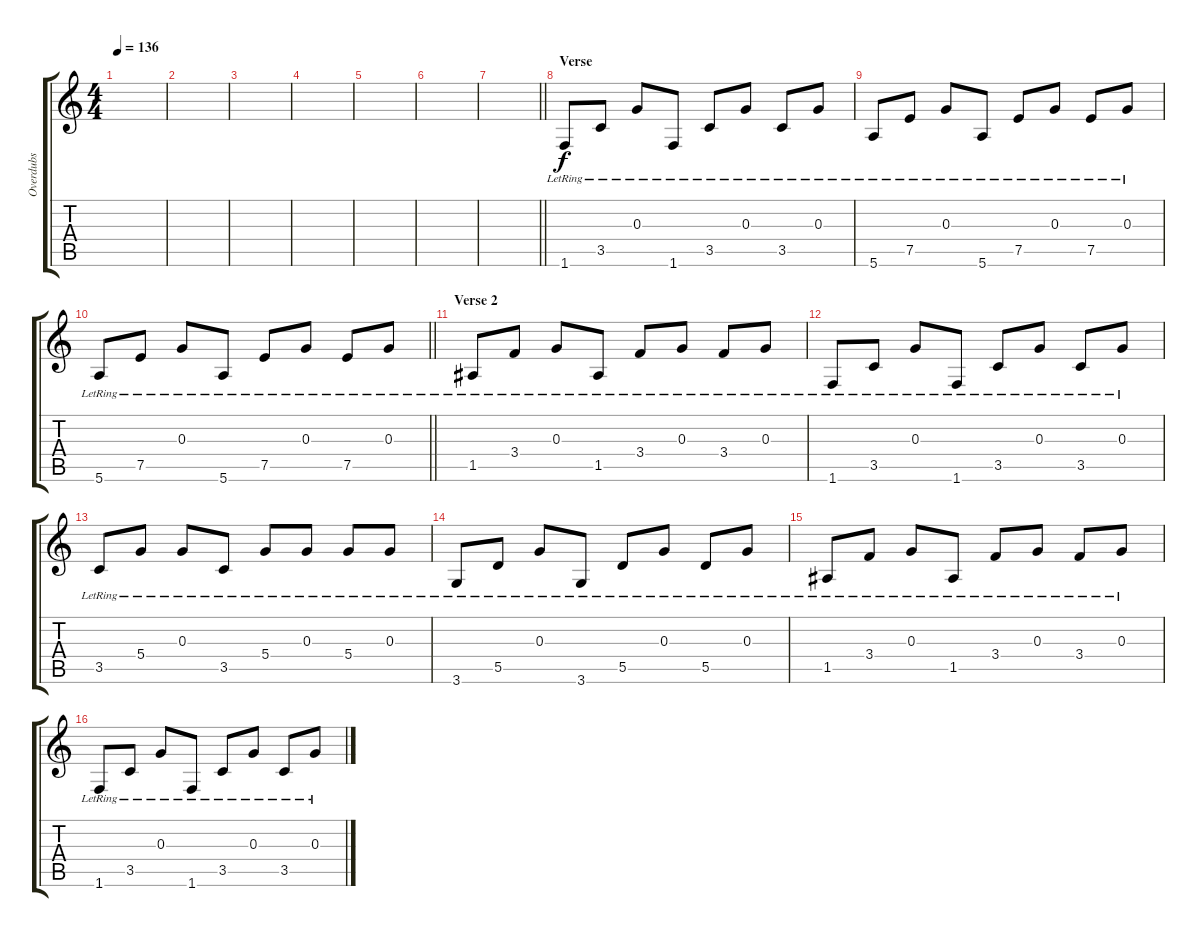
\track ("Overdubs" "Overdubs") {instrument overdrivenguitar}
\staff {score tabs}
\tuning (E4 B3 G3 D3 A2 E2) {hide}
\ts (4 4)
\tempo 136
\clef g2
\ks c
|
|
|
|
|
|
\barLineRight lightlight
|
\section ("" "Verse")
1.6{lr}.8{volume 11} 3.5{lr}.8 0.3{lr}.8 1.6{lr}.8 3.5{lr}.8 0.3{lr}.8 3.5{lr}.8 0.3{lr}.8 |
5.6{lr}.8 7.5{lr}.8 0.3{lr}.8 5.6{lr}.8 7.5{lr}.8 0.3{lr}.8 7.5{lr}.8 0.3{lr}.8 |
\barLineRight lightlight
5.6{lr}.8 7.5{lr}.8 0.3{lr}.8 5.6{lr}.8 7.5{lr}.8 0.3{lr}.8 7.5{lr}.8 0.3{lr}.8 |
\section ("" "Verse 2")
1.5{lr}.8 3.4{lr}.8 0.3{lr}.8 1.5{lr}.8 3.4{lr}.8 0.3{lr}.8 3.4{lr}.8 0.3{lr}.8 |
1.6{lr}.8 3.5{lr}.8 0.3{lr}.8 1.6{lr}.8 3.5{lr}.8 0.3{lr}.8 3.5{lr}.8 0.3{lr}.8 |
3.5{lr}.8 5.4{lr}.8 0.3{lr}.8 3.5{lr}.8 5.4{lr}.8 0.3{lr}.8 5.4{lr}.8 0.3{lr}.8 |
3.6{lr}.8 5.5{lr}.8 0.3{lr}.8 3.6{lr}.8 5.5{lr}.8 0.3{lr}.8 5.5{lr}.8 0.3{lr}.8 |
1.5{lr}.8 3.4{lr}.8 0.3{lr}.8 1.5{lr}.8 3.4{lr}.8 0.3{lr}.8 3.4{lr}.8 0.3{lr}.8 |
1.6{lr}.8 3.5{lr}.8 0.3{lr}.8 1.6{lr}.8 3.5{lr}.8 0.3{lr}.8 3.5{lr}.8 0.3{lr}.8
